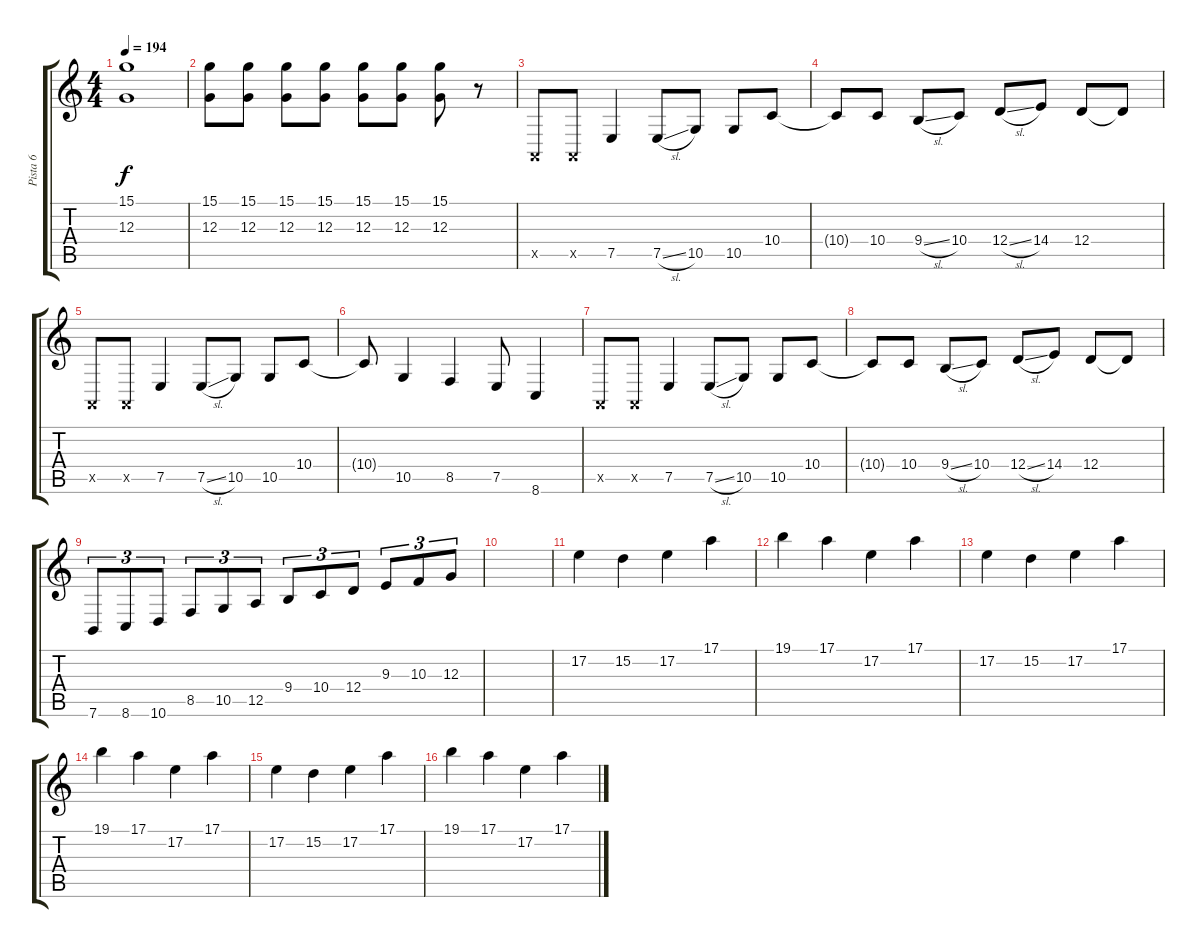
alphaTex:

\track ("Pista 6" "Pista 6") {instrument acousticgrandpiano}
\staff {score tabs}
\tuning (E4 B3 G3 D3 A2 E2) {hide}
\ts (4 4)
\tempo 194
\clef g2
\ks c
(15.1{t} 12.3{t}).1{dy f} |
(15.1 12.3).8 (15.1 12.3).8 (15.1 12.3).8 (15.1 12.3).8 (15.1 12.3).8 (15.1 12.3).8 (15.1 12.3).8 r.8 |
0.5{x}.8{volume 16} 0.5{x}.8 7.5.4 7.5{sl}.8 10.5.8 10.5.8 10.4.8 |
10.4{t}.8 10.4.8 9.4{sl}.8 10.4.8 12.4{sl}.8 14.4.8 12.4.8 12.4{t}.8 |
0.5{x}.8 0.5{x}.8 7.5.4 7.5{sl}.8 10.5.8 10.5.8 10.4.8 |
10.4{t}.8 10.5.4 8.5.4 7.5.8 8.6.4 |
0.5{x}.8{volume 16} 0.5{x}.8 7.5.4 7.5{sl}.8 10.5.8 10.5.8 10.4.8 |
10.4{t}.8 10.4.8 9.4{sl}.8 10.4.8 12.4{sl}.8 14.4.8 12.4.8 12.4{t}.8 |
7.6.8{tu (3 2)} 8.6.8{tu (3 2)} 10.6.8{tu (3 2)} 8.5.8{tu (3 2)} 10.5.8{tu (3 2)} 12.5.8{tu (3 2)} 9.4.8{tu (3 2)} 10.4.8{tu (3 2)} 12.4.8{tu (3 2)} 9.3.8{tu (3 2)} 10.3.8{tu (3 2)} 12.3.8{tu (3 2)} |
|
17.2.4{volume 11 instrument acousticgrandpiano} 15.2.4 17.2.4 17.1.4 |
19.1.4 17.1.4 17.2.4 17.1.4 |
17.2.4 15.2.4 17.2.4 17.1.4 |
19.1.4 17.1.4 17.2.4 17.1.4 |
17.2.4 15.2.4 17.2.4 17.1.4 |
19.1.4 17.1.4 17.2.4 17.1.4
